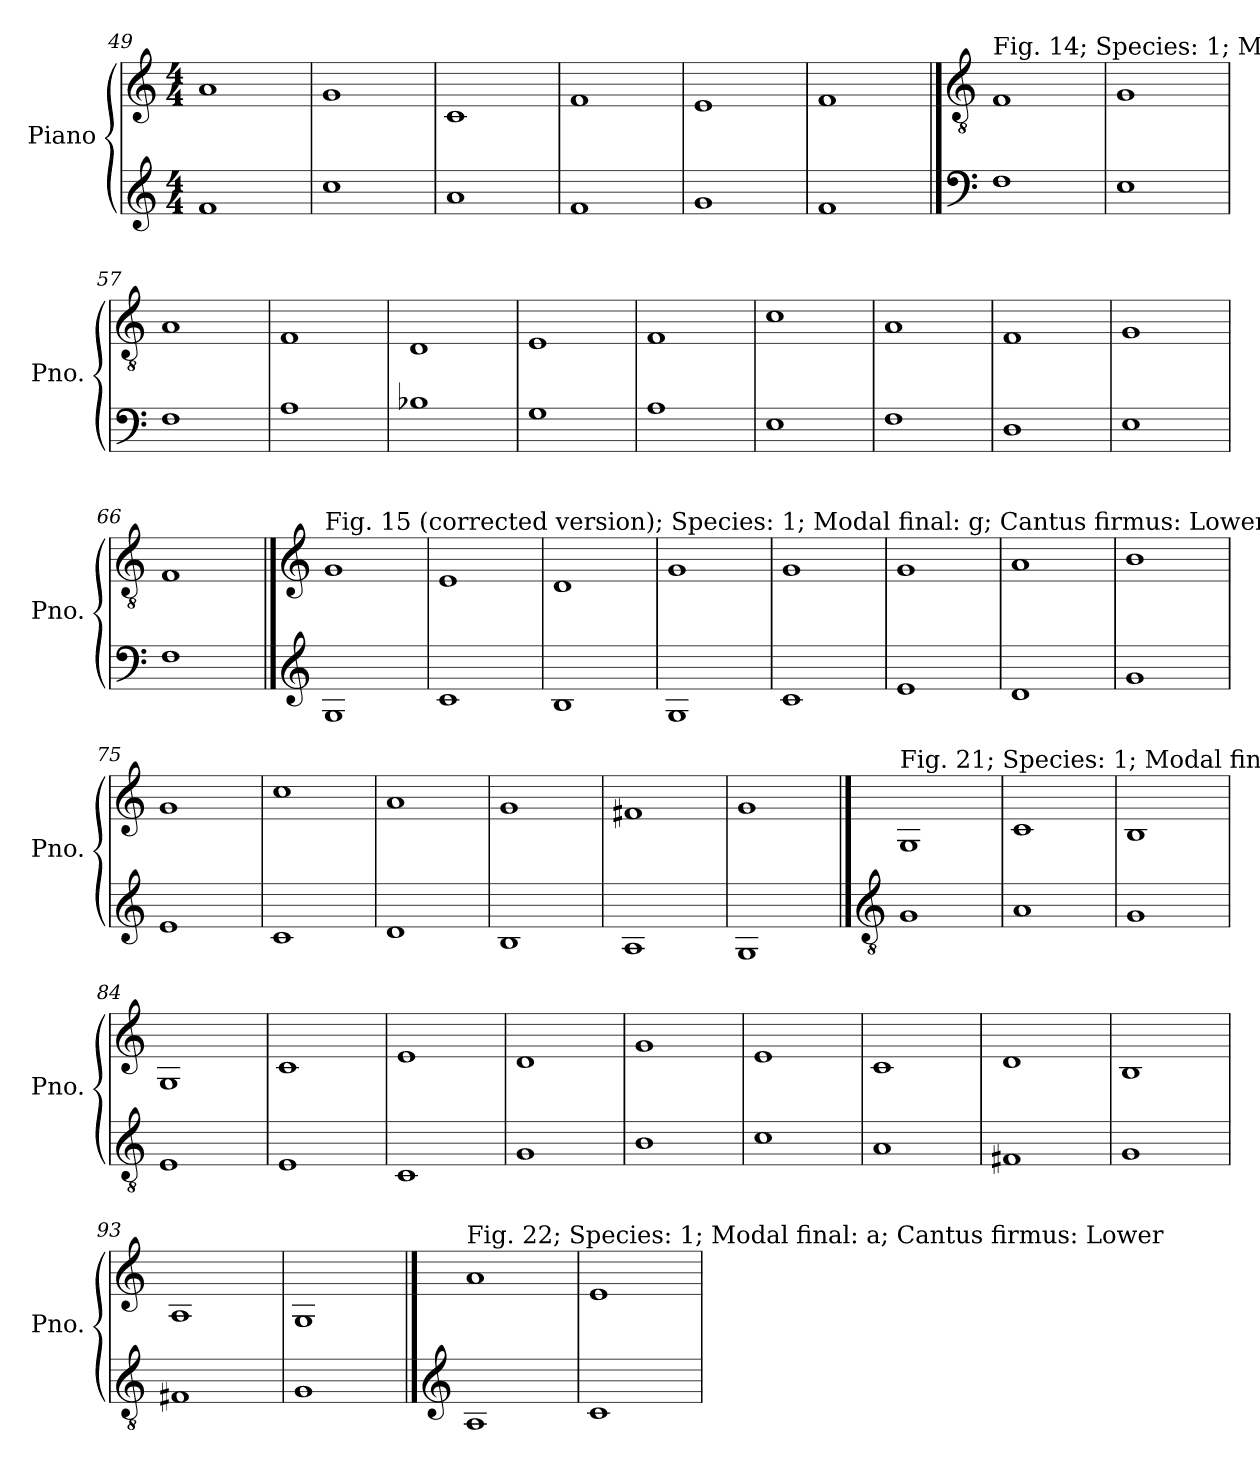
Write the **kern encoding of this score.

**kern	**kern
*part1	*part1
*staff2	*staff1
*I"Piano	*
*I'Pno.	*
*clefG2	*clefG2
*k[]	*k[]
*M4/4	*M4/4
=49	=49
1f	1a
=50	=50
1cc	1g
=51	=51
1a	1c
=52	=52
1f	1f
=53	=53
1g	1e
=54	=54
1f	1f
!!LO:PB:g=z
==55	==55
*clefF4	*clefGv2
!	!LO:TX:a:t=Fig. 14; Species&colon; 1; Modal final&colon; f; Cantus firmus&colon; Upper
1F	1F
=56	=56
1E	1G
=57	=57
1F	1A
=58	=58
1A	1F
=59	=59
1B-X	1D
=60	=60
1G	1E
=61	=61
1A	1F
=62	=62
1E	1c
=63	=63
1F	1A
=64	=64
1D	1F
=65	=65
1E	1G
=66	=66
1F	1F
!!LO:LB:g=z
==67	==67
*clefG2	*clefG2
!	!LO:TX:a:t=Fig. 15 (corrected version); Species&colon; 1; Modal final&colon; g; Cantus firmus&colon; Lower
1G	1g
=68	=68
1c	1e
=69	=69
1B	1d
=70	=70
1G	1g
=71	=71
1c	1g
=72	=72
1e	1g
=73	=73
1d	1a
=74	=74
1g	1b
=75	=75
1e	1g
=76	=76
1c	1cc
=77	=77
1d	1a
=78	=78
1B	1g
=79	=79
1A	1f#X
=80	=80
1G	1g
!!LO:LB:g=z
==81	==81
*clefGv2	*
!	!LO:TX:a:t=Fig. 21; Species&colon; 1; Modal final&colon; g; Cantus firmus&colon; Upper
1G	1G
=82	=82
1A	1c
=83	=83
1G	1B
=84	=84
1E	1G
=85	=85
1E	1c
=86	=86
1C	1e
=87	=87
1G	1d
=88	=88
1B	1g
=89	=89
1c	1e
=90	=90
1A	1c
=91	=91
1F#X	1d
=92	=92
1G	1B
=93	=93
1F#X	1A
=94	=94
1G	1G
!!LO:LB:g=z
==95	==95
*clefG2	*
!	!LO:TX:a:t=Fig. 22; Species&colon; 1; Modal final&colon; a; Cantus firmus&colon; Lower
1A	1a
=96	=96
1c	1e
=	=
*-	*-
